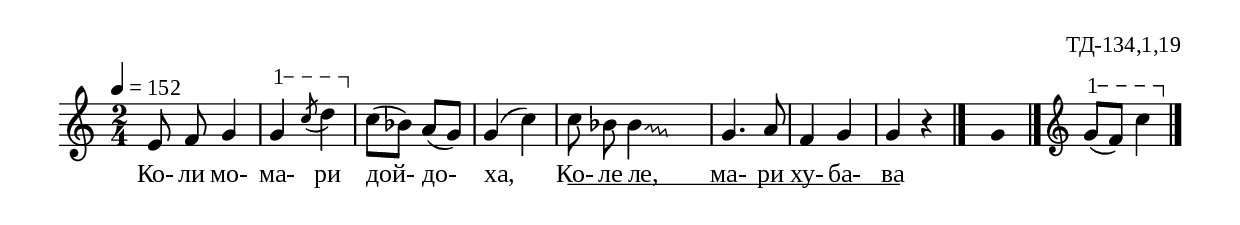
%{
TD_134_1_19
%}

\include "td-preamble.ly"

\score {
\relative c' {
 \tempo 4 = 152
 \time 2/4
% \tempo 8 = 168
% \time 7/16
e8\noBeam f g4 |
\varA
g\startTextSpan \acciaccatura c8 d4\stopTextSpan | 
c8([ bes]) a([ g]) | g4( c) |
\override Glissando #'style = #'zigzag
\set Score.measureLength = #(ly:make-moment 3 4)
c8\noBeam bes \noteFi bes4\glissando \hideNotes g4 \unHideNotes  | 
\set Score.measureLength = #(ly:make-moment 2 4)
g4. a8 | f4 g | g r 
 \bar "|." 
s4 \fixB g4 \fixC
  \bar "|." 
\endm
\varA
g8\startTextSpan([ f]) c'4\stopTextSpan
   \bar "|." 
}
\addlyrics { Ко- ли мо- ма- ри дой- до- ха, 
Ко- \startTextSpan ле ле, " " ма- ри ху- ба- ва \stopTextSpan }

\layout {
  indent = #0
  line-width = 190\mm
  ragged-right=##f
\context {
      \Lyrics
      \consists "Text_spanner_engraver"
      \override TextSpanner #'direction = #DOWN
      \override TextSpanner #'style = #'line    
      \override TextSpanner #'outside-staff-priority = ##f
      \override TextSpanner #'padding = #0.2 % sets the distance of the line from the lyrics
      \override TextSpanner #'bound-details =
      #`((left . ((Y . 0)
                  (padding . 0)
                  (attach-dir . ,LEFT)))
         (left-broken . ((end-on-note . #t)))
         (right . ((Y . 0)
                   (padding . 0)
                   (attach-dir . ,RIGHT))))
    }
  
}
%
\midi { 
	\context {
		\Score
		tempoWholesPerMinute = #(ly:make-moment 152 4)
		}
	}
}
%
\header{
  opus = "ТД-134,1,19"
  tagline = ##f
}


